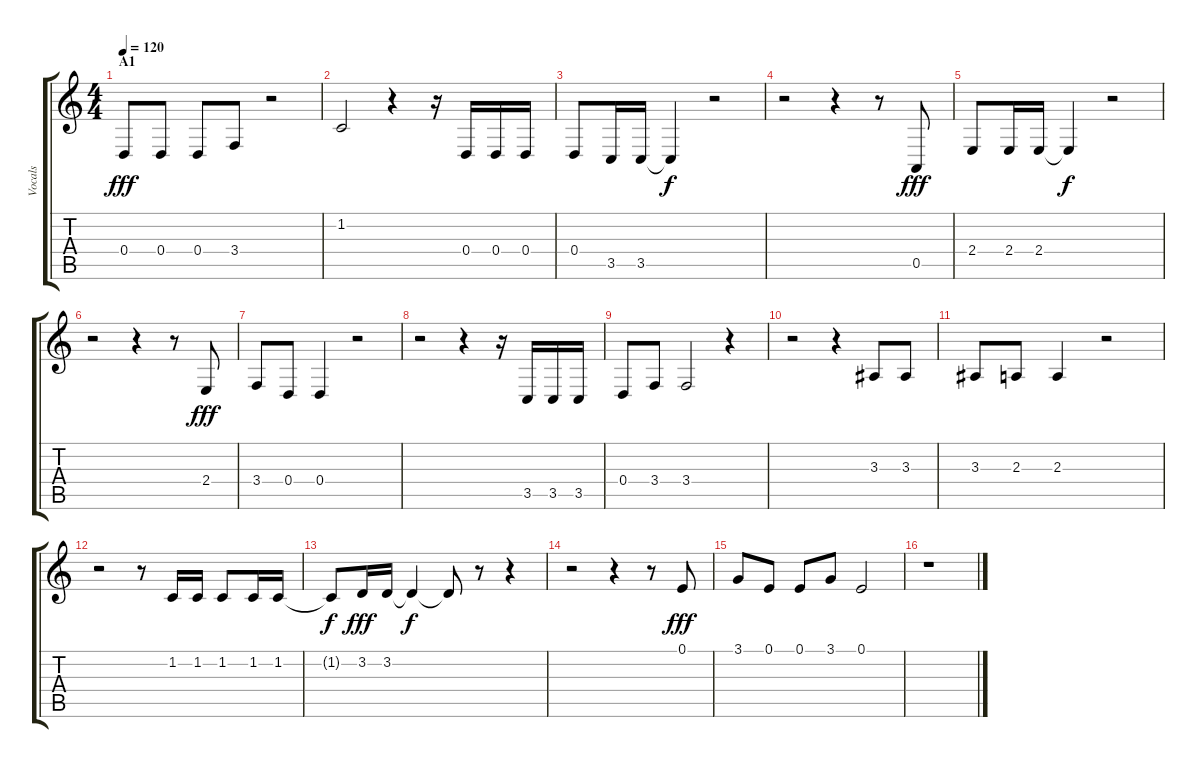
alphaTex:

\track ("Vocals" "Vocals") {instrument lead6voice}
\staff {score tabs}
\tuning (E4 B3 G3 D3 A2 E2) {hide}
\ts (4 4)
\section ("" "A1")
\tempo 120
\clef g2
\ks c
0.4.8{dy fff} 0.4.8 0.4.8 3.4.8 r.2 |
1.2.2 r.4 r.16 0.4.16 0.4.16 0.4.16 |
0.4.8 3.5.16 3.5.16 3.5{t}.4{dy f} r.2 |
r.2 r.4 r.8 0.5.8{dy fff} |
2.4.8 2.4.16 2.4.16 2.4{t}.4{dy f} r.2 |
r.2 r.4 r.8 2.4.8{dy fff} |
3.4.8 0.4.8 0.4.4 r.2 |
r.2 r.4 r.16 3.5.16 3.5.16 3.5.16 |
0.4.8 3.4.8 3.4.2 r.4 |
r.2 r.4 3.3.8 3.3.8 |
3.3.8 2.3.8 2.3.4 r.2 |
r.2 r.8 1.2.16 1.2.16 1.2.8 1.2.16 1.2.16 |
1.2{t}.8{dy f} 3.2.16{dy fff} 3.2.16 3.2{t}.4{dy f} 3.2{t}.8 r.8 r.4 |
r.2 r.4 r.8 0.1.8{dy fff} |
3.1.8 0.1.8 0.1.8 3.1.8 0.1.2 |
r.1
